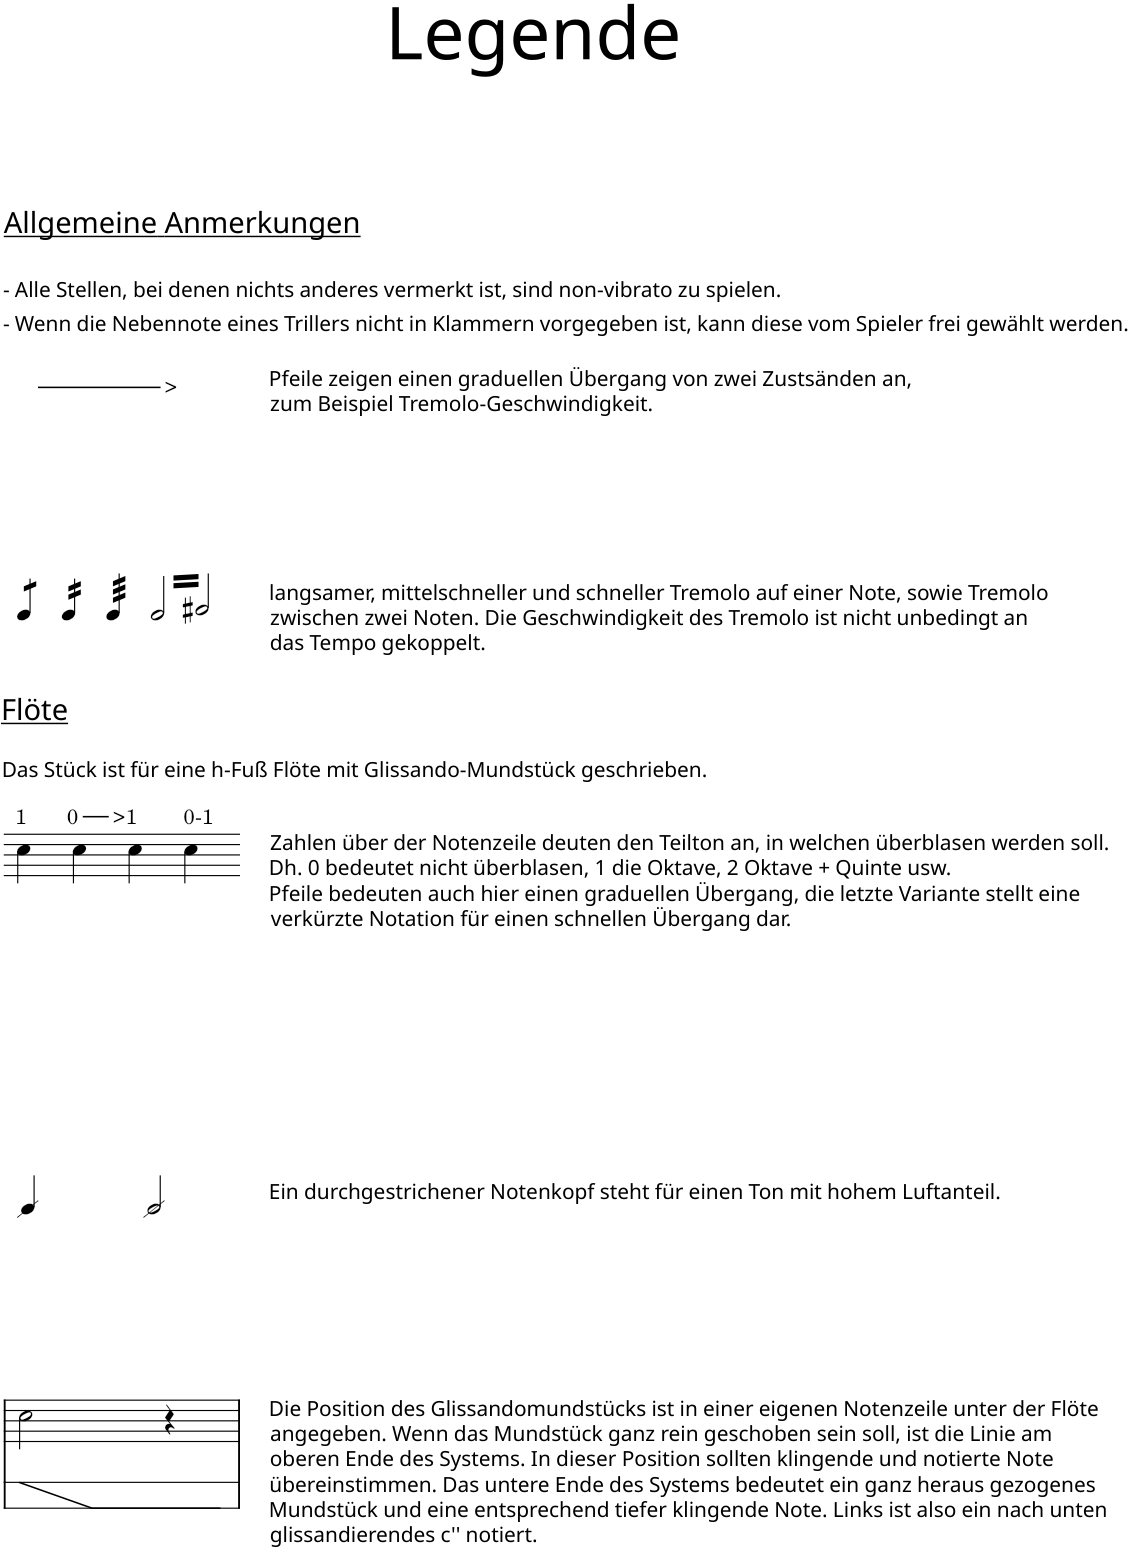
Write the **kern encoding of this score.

**kern	**kern	**kern
*part3	*part2	*part1
*staff3	*staff2	*staff1
*I"Flöte	*I"Klavier	*I"Piano
*I'Fl	*	*I'Pno
*stria2	*stria5	*stria5
*k[]	*k[]	*k[]
*M4/4	*M4/4	*M4/4
=1	=1	=1
!	!	!LO:TX:a:t=Allgemeine Anmerkungen
!	!	!LO:TX:a:t=- Alle Stellen, bei denen nichts anderes vermerkt ist, sind non-vibrato zu spielen.
!	!	!LO:TX:a:t=- Wenn die Nebennote eines Trillers nicht in Klammern vorgegeben ist, kann diese vom Spieler frei gewählt werden.
1r	1r	4b
.	.	4b
.	.	4b
.	.	4ryy
!!LO:LB:g=z
=2-	=2-	=2-
*	*	*tremolo
1r	2r	8g/L
.	.	8g/J
.	.	16g/LL
.	.	16g/
.	.	16g/
.	.	16g/JJ
.	4r	32g/LLL
.	.	32g/
.	.	32g/
.	.	32g/
.	.	32g/
.	.	32g/
.	.	32g/
.	.	32g/JJJ
.	4r	32g/LLL
.	.	32a#X/
.	.	32g/
.	.	32a#X/
.	.	32g/
.	.	32a#X/
.	.	32g/
.	.	32a#X/
4ryy	4r	32g/
.	.	32a#X/
.	.	32g/
.	.	32a#X/
.	.	32g/
.	.	32a#X/
.	.	32g/
.	.	32a#X/JJJ
*	*	*Xtremolo
!!LO:LB:g=z
=3-	=3-	=3-
!	!	!LO:TX:a:t=Flöte
!	!	!LO:TX:a:t=Das Stück ist für eine h-Fuß Flöte mit Glissando-Mundstück geschrieben.
!	!LO:TX:a:t=1	!
1r	4cc\	1r
.	.	.
.	.	.
.	.	.
.	.	.
.	.	.
.	.	.
.	.	.
.	4cc\	.
.	4cc\	.
!	!LO:TX:a:t=0-1	!
.	4cc\	.
!!LO:LB:g=z
=4	=4	=4
2r	2r	4a/
.	.	2a/
4r	4r	.
!!LO:LB:g=z
=5	=5	=5
4ff	2cc\	2r
4dd	.	.
4dd	4r	4r
=	=	=
*-	*-	*-
